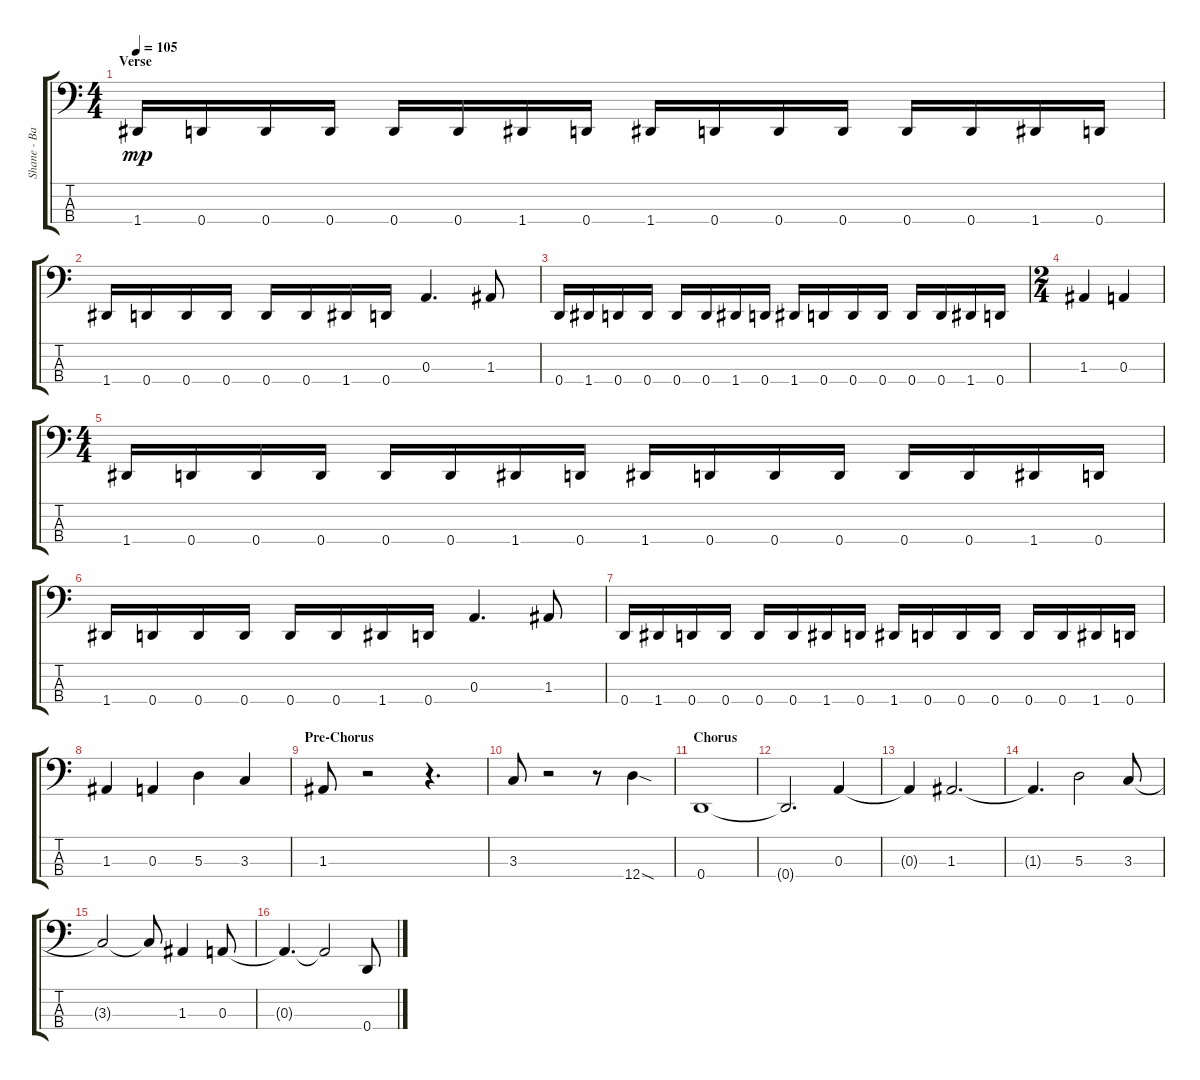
\track ("Shane - Bass" "Shane - Ba") {instrument electricbassfinger}
\staff {score tabs}
\tuning (G2 D2 A1 D1) {hide}
\ts (4 4)
\section ("" "Verse")
\tempo 105
\clef f4
\ks c
1.4.16{dy mp instrument electricbassfinger} 0.4.16 0.4.16 0.4.16 0.4.16 0.4.16 1.4.16 0.4.16 1.4.16 0.4.16 0.4.16 0.4.16 0.4.16 0.4.16 1.4.16 0.4.16 |
1.4.16 0.4.16 0.4.16 0.4.16 0.4.16 0.4.16 1.4.16 0.4.16 0.3.4{d} 1.3.8 |
0.4.16 1.4.16 0.4.16 0.4.16 0.4.16 0.4.16 1.4.16 0.4.16 1.4.16 0.4.16 0.4.16 0.4.16 0.4.16 0.4.16 1.4.16 0.4.16 |
\ts (2 4)
1.3.4 0.3.4 |
\ts (4 4)
1.4.16 0.4.16 0.4.16 0.4.16 0.4.16 0.4.16 1.4.16 0.4.16 1.4.16 0.4.16 0.4.16 0.4.16 0.4.16 0.4.16 1.4.16 0.4.16 |
1.4.16 0.4.16 0.4.16 0.4.16 0.4.16 0.4.16 1.4.16 0.4.16 0.3.4{d} 1.3.8 |
0.4.16 1.4.16 0.4.16 0.4.16 0.4.16 0.4.16 1.4.16 0.4.16 1.4.16 0.4.16 0.4.16 0.4.16 0.4.16 0.4.16 1.4.16 0.4.16 |
1.3.4 0.3.4 5.3.4 3.3.4 |
\section ("" "Pre-Chorus")
1.3.8 r.2 r.4{d} |
3.3.8 r.2 r.8 12.4{sod}.4 |
\section ("" "Chorus")
0.4.1 |
0.4{t}.2{d} 0.3.4 |
0.3{t}.4 1.3.2{d} |
1.3{t}.4{d} 5.3.2 3.3.8 |
3.3{t}.2 3.3{t}.8 1.3.4 0.3.8 |
0.3{t}.4{d} 0.3{t}.2 0.4.8
